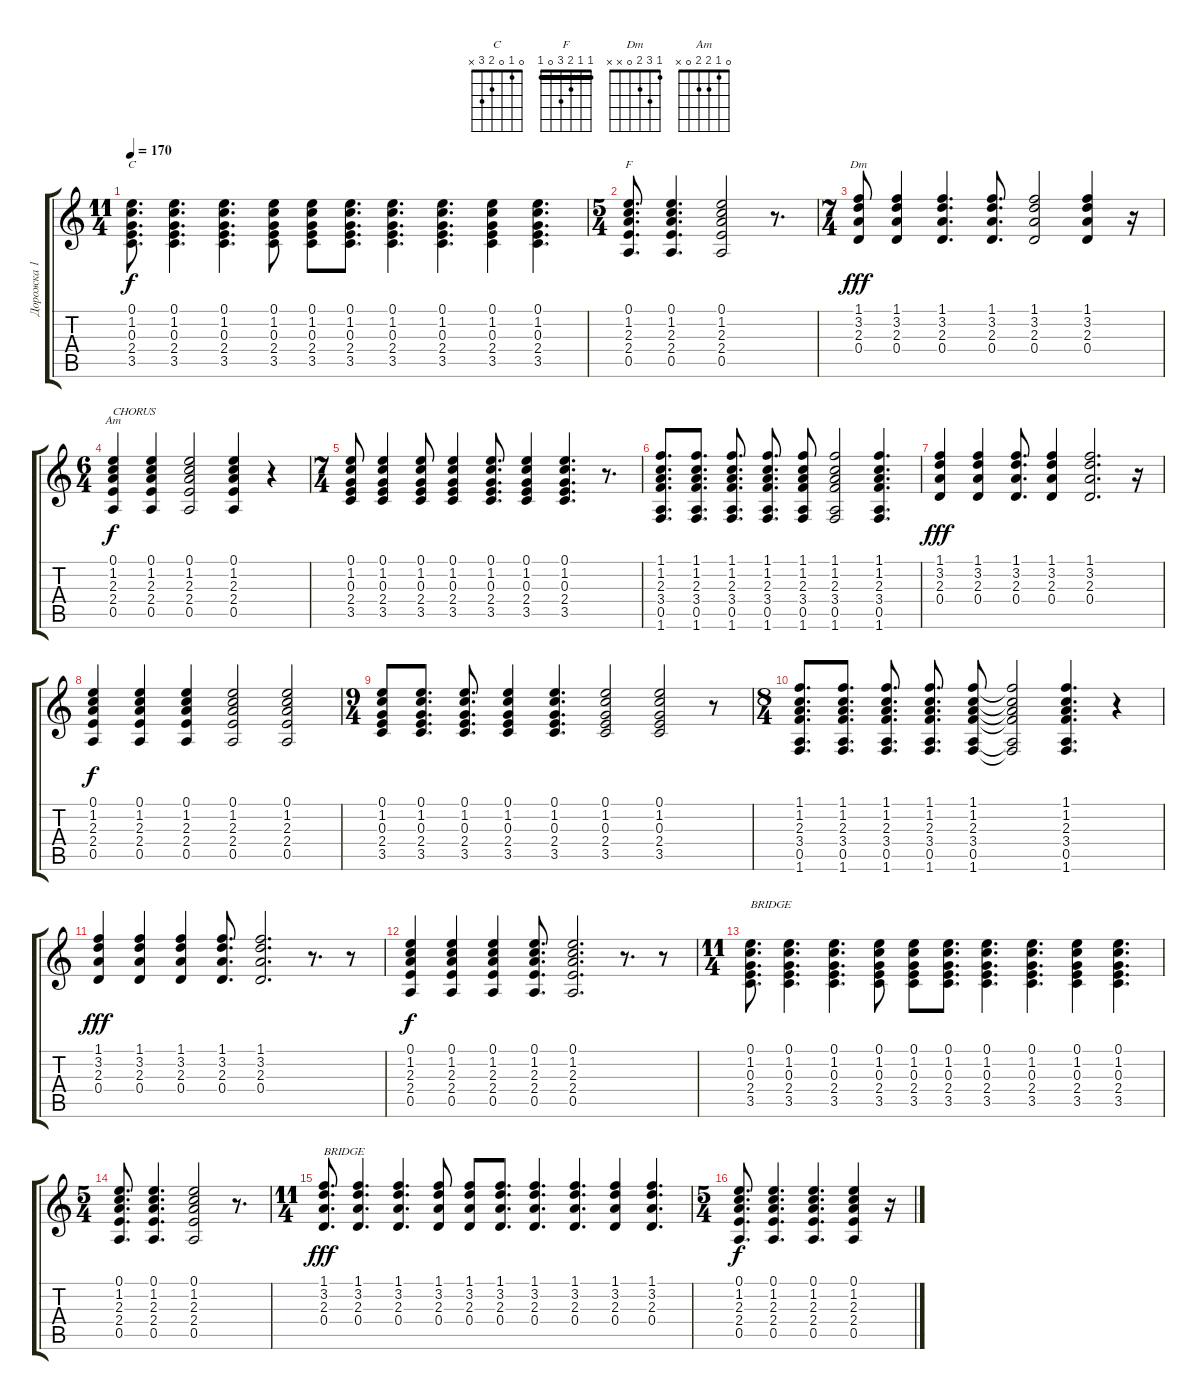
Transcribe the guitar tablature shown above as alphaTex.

\track ("Дорожка 1" "Дорожка 1") {instrument acousticguitarnylon}
\staff {score tabs}
\tuning (E4 B3 G3 D3 A2 E2) {hide}
\chord ("C" 0 1 0 2 3 x)
\chord ("F" 1 1 2 3 0 1) {barre 1}
\chord ("Dm" 1 3 2 0 x x)
\chord ("Am" 0 1 2 2 0 x)
\ts (11 4)
\tempo 170
\clef g2
\ks c
(0.1 1.2 0.3 2.4 3.5).8{d ch "C" dy f beam Down} (0.1 1.2 0.3 2.4 3.5).4{d beam Down} (0.1 1.2 0.3 2.4 3.5).4{d beam Down} (0.1 1.2 0.3 2.4 3.5).8{beam Down} (0.1 1.2 0.3 2.4 3.5).8{beam Down} (0.1 1.2 0.3 2.4 3.5).8{d beam Down} (0.1 1.2 0.3 2.4 3.5).4{d beam Down} (0.1 1.2 0.3 2.4 3.5).4{d beam Down} (0.1 1.2 0.3 2.4 3.5).4{beam Down} (0.1 1.2 0.3 2.4 3.5).4{d beam Down} |
\ts (5 4)
(0.1 1.2 2.3 2.4 0.5).8{d ch "F"} (0.1 1.2 2.3 2.4 0.5).4{d} (0.1 1.2 2.3 2.4 0.5).2 r.8{d} |
\ts (7 4)
(1.1 3.2 2.3 0.4).8{ch "Dm" dy fff} (1.1 3.2 2.3 0.4).4 (1.1 3.2 2.3 0.4).4{d} (1.1 3.2 2.3 0.4).8{d} (1.1 3.2 2.3 0.4).2 (1.1 3.2 2.3 0.4).4 r.16 |
\ts (6 4)
(0.1 1.2 2.3 2.4 0.5).4{ch "Am" txt "CHORUS" dy f volume 16 instrument acousticguitarsteel} (0.1 1.2 2.3 2.4 0.5).4 (0.1 1.2 2.3 2.4 0.5).2 (0.1 1.2 2.3 2.4 0.5).4 r.4 |
\ts (7 4)
(0.1 1.2 0.3 2.4 3.5).8{instrument acousticguitarnylon} (0.1 1.2 0.3 2.4 3.5).4 (0.1 1.2 0.3 2.4 3.5).8 (0.1 1.2 0.3 2.4 3.5).4 (0.1 1.2 0.3 2.4 3.5).8{d} (0.1 1.2 0.3 2.4 3.5).4 (0.1 1.2 0.3 2.4 3.5).4{d} r.8{d} |
(1.1 1.2 2.3 3.4 0.5 1.6).8{d} (1.1 1.2 2.3 3.4 0.5 1.6).8{d} (1.1 1.2 2.3 3.4 0.5 1.6).8{d} (1.1 1.2 2.3 3.4 0.5 1.6).8{d} (1.1 1.2 2.3 3.4 0.5 1.6).8 (1.1 1.2 2.3 3.4 0.5 1.6).2 (1.1 1.2 2.3 3.4 0.5 1.6).4{d} |
(1.1 3.2 2.3 0.4).4{dy fff} (1.1 3.2 2.3 0.4).4 (1.1 3.2 2.3 0.4).8{d} (1.1 3.2 2.3 0.4).4 (1.1 3.2 2.3 0.4).2{d} r.16 |
(0.1 1.2 2.3 2.4 0.5).4{dy f} (0.1 1.2 2.3 2.4 0.5).4 (0.1 1.2 2.3 2.4 0.5).4 (0.1 1.2 2.3 2.4 0.5).2{volume 16 instrument acousticguitarsteel} (0.1 1.2 2.3 2.4 0.5).2 |
\ts (9 4)
(0.1 1.2 0.3 2.4 3.5).8{instrument acousticguitarnylon} (0.1 1.2 0.3 2.4 3.5).8{d} (0.1 1.2 0.3 2.4 3.5).8{d} (0.1 1.2 0.3 2.4 3.5).4 (0.1 1.2 0.3 2.4 3.5).4{d} (0.1 1.2 0.3 2.4 3.5).2{volume 16 instrument acousticguitarsteel} (0.1 1.2 0.3 2.4 3.5).2 r.8 |
\ts (8 4)
(1.1 1.2 2.3 3.4 0.5 1.6).8{d volume 10 instrument acousticguitarnylon} (1.1 1.2 2.3 3.4 0.5 1.6).8{d} (1.1 1.2 2.3 3.4 0.5 1.6).8{d} (1.1 1.2 2.3 3.4 0.5 1.6).8{d} (1.1 1.2 2.3 3.4 0.5 1.6).8 (1.1{t} 1.2{t} 2.3{t} 3.4{t} 0.5{t} 1.6{t}).2 (1.1 1.2 2.3 3.4 0.5 1.6).4{d} r.4 |
(1.1 3.2 2.3 0.4).4{dy fff} (1.1 3.2 2.3 0.4).4 (1.1 3.2 2.3 0.4).4 (1.1 3.2 2.3 0.4).8{d} (1.1 3.2 2.3 0.4).2{d} r.8{d} r.8 |
(0.1 1.2 2.3 2.4 0.5).4{dy f} (0.1 1.2 2.3 2.4 0.5).4 (0.1 1.2 2.3 2.4 0.5).4 (0.1 1.2 2.3 2.4 0.5).8{d} (0.1 1.2 2.3 2.4 0.5).2{d} r.8{d} r.8 |
\ts (11 4)
(0.1 1.2 0.3 2.4 3.5).8{d txt "BRIDGE" beam Down} (0.1 1.2 0.3 2.4 3.5).4{d beam Down} (0.1 1.2 0.3 2.4 3.5).4{d beam Down} (0.1 1.2 0.3 2.4 3.5).8{beam Down} (0.1 1.2 0.3 2.4 3.5).8{beam Down} (0.1 1.2 0.3 2.4 3.5).8{d beam Down} (0.1 1.2 0.3 2.4 3.5).4{d beam Down} (0.1 1.2 0.3 2.4 3.5).4{d beam Down} (0.1 1.2 0.3 2.4 3.5).4{beam Down} (0.1 1.2 0.3 2.4 3.5).4{d beam Down} |
\ts (5 4)
(0.1 1.2 2.3 2.4 0.5).8{d} (0.1 1.2 2.3 2.4 0.5).4{d} (0.1 1.2 2.3 2.4 0.5).2 r.8{d} |
\ts (11 4)
(1.1 3.2 2.3 0.4).8{d txt "BRIDGE" dy fff} (1.1 3.2 2.3 0.4).4{d} (1.1 3.2 2.3 0.4).4{d} (1.1 3.2 2.3 0.4).8 (1.1 3.2 2.3 0.4).8 (1.1 3.2 2.3 0.4).8{d} (1.1 3.2 2.3 0.4).4{d} (1.1 3.2 2.3 0.4).4{d} (1.1 3.2 2.3 0.4).4 (1.1 3.2 2.3 0.4).4{d} |
\ts (5 4)
(0.1 1.2 2.3 2.4 0.5).8{d dy f} (0.1 1.2 2.3 2.4 0.5).4{d} (0.1 1.2 2.3 2.4 0.5).4{d} (0.1 1.2 2.3 2.4 0.5).4 r.16
